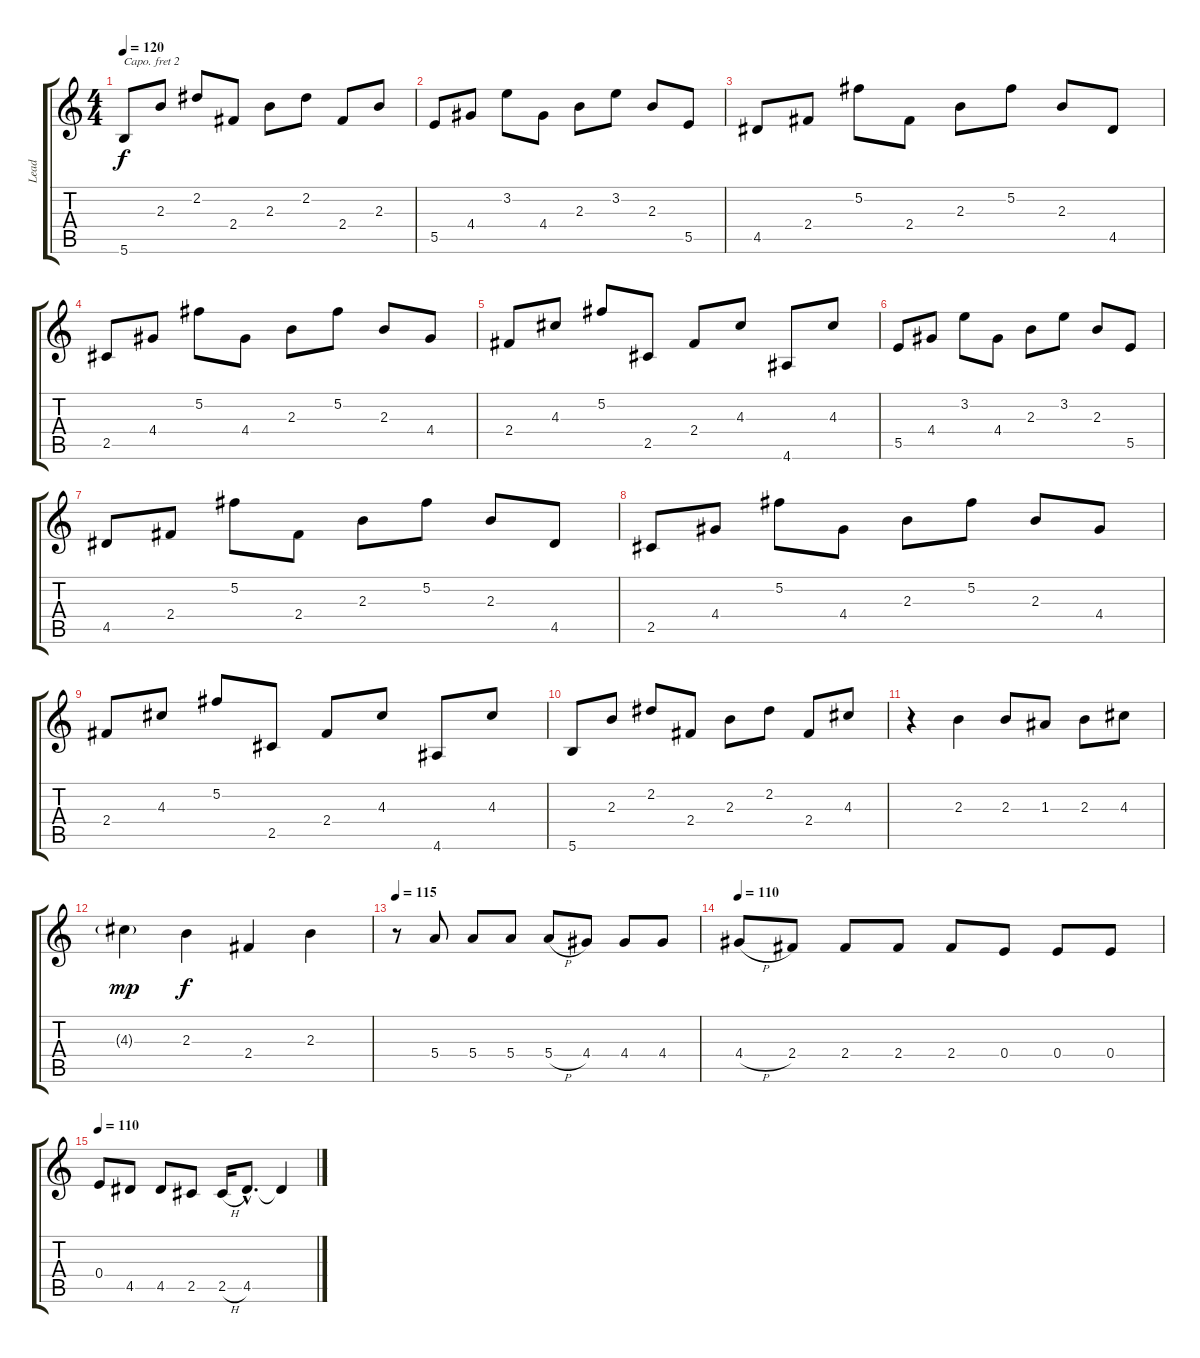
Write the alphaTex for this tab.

\track ("Lead" "Lead") {instrument acousticguitarsteel}
\staff {score tabs}
\capo 2
\tuning (E4 B3 G3 D3 A2 E2) {hide}
\ts (4 4)
\tempo 120
\clef g2
\ks c
5.6.8{dy f} 2.3.8 2.2.8 2.4.8 2.3.8 2.2.8 2.4.8 2.3.8 |
5.5.8 4.4.8 3.2.8 4.4.8 2.3.8 3.2.8 2.3.8 5.5.8 |
4.5.8 2.4.8 5.2.8 2.4.8 2.3.8 5.2.8 2.3.8 4.5.8 |
2.5.8 4.4.8 5.2.8 4.4.8 2.3.8 5.2.8 2.3.8 4.4.8 |
2.4.8 4.3.8 5.2.8 2.5.8 2.4.8 4.3.8 4.6.8 4.3.8 |
5.5.8 4.4.8 3.2.8 4.4.8 2.3.8 3.2.8 2.3.8 5.5.8 |
4.5.8 2.4.8 5.2.8 2.4.8 2.3.8 5.2.8 2.3.8 4.5.8 |
2.5.8 4.4.8 5.2.8 4.4.8 2.3.8 5.2.8 2.3.8 4.4.8 |
2.4.8 4.3.8 5.2.8 2.5.8 2.4.8 4.3.8 4.6.8 4.3.8 |
5.6.8 2.3.8 2.2.8 2.4.8 2.3.8 2.2.8 2.4.8 4.3.8 |
r.4 2.3.4 2.3.8 1.3.8 2.3.8 4.3.8 |
4.3{g}.4{dy mp} 2.3.4{dy f} 2.4.4 2.3.4 |
\tempo 115
r.8 5.4.8 5.4.8 5.4.8 5.4{h}.8 4.4.8 4.4.8 4.4.8 |
\tempo 110
4.4{h}.8 2.4.8 2.4.8 2.4.8 2.4.8 0.4.8 0.4.8 0.4.8 |
\tempo 100
\tempo 110
0.4.8 4.5.8 4.5.8 2.5.8 2.5{h}.16 4.5{hac}.8{d} 4.5{t}.4
